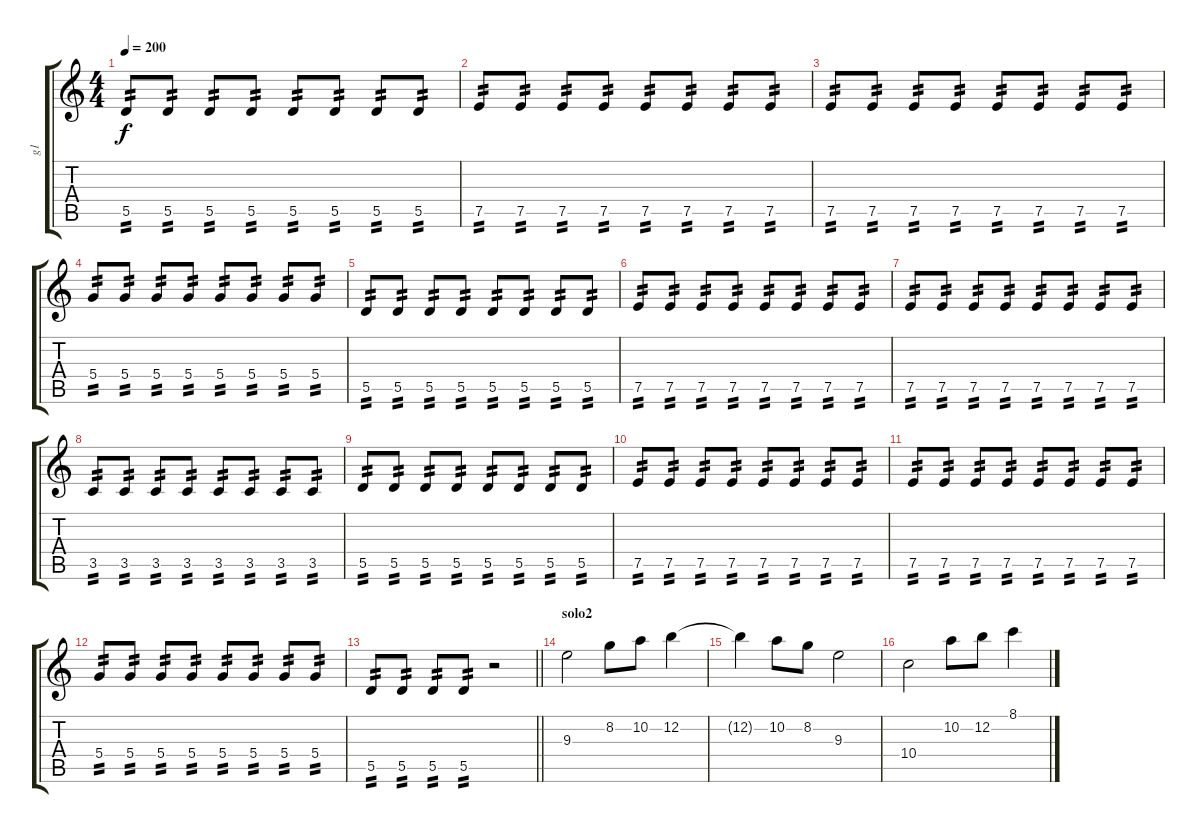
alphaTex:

\track ("g1" "g1") {instrument distortionguitar}
\staff {score tabs}
\tuning (E4 B3 G3 D3 A2 E2) {hide}
\ts (4 4)
\tempo 200
\clef g2
\ks c
5.5.8{tp 2 dy f} 5.5.8{tp 2} 5.5.8{tp 2} 5.5.8{tp 2} 5.5.8{tp 2} 5.5.8{tp 2} 5.5.8{tp 2} 5.5.8{tp 2} |
7.5.8{tp 2} 7.5.8{tp 2} 7.5.8{tp 2} 7.5.8{tp 2} 7.5.8{tp 2} 7.5.8{tp 2} 7.5.8{tp 2} 7.5.8{tp 2} |
7.5.8{tp 2} 7.5.8{tp 2} 7.5.8{tp 2} 7.5.8{tp 2} 7.5.8{tp 2} 7.5.8{tp 2} 7.5.8{tp 2} 7.5.8{tp 2} |
5.4.8{tp 2} 5.4.8{tp 2} 5.4.8{tp 2} 5.4.8{tp 2} 5.4.8{tp 2} 5.4.8{tp 2} 5.4.8{tp 2} 5.4.8{tp 2} |
5.5.8{tp 2} 5.5.8{tp 2} 5.5.8{tp 2} 5.5.8{tp 2} 5.5.8{tp 2} 5.5.8{tp 2} 5.5.8{tp 2} 5.5.8{tp 2} |
7.5.8{tp 2 instrument acousticguitarsteel} 7.5.8{tp 2} 7.5.8{tp 2} 7.5.8{tp 2} 7.5.8{tp 2} 7.5.8{tp 2} 7.5.8{tp 2} 7.5.8{tp 2} |
7.5.8{tp 2} 7.5.8{tp 2} 7.5.8{tp 2} 7.5.8{tp 2} 7.5.8{tp 2} 7.5.8{tp 2} 7.5.8{tp 2} 7.5.8{tp 2} |
3.5.8{tp 2} 3.5.8{tp 2} 3.5.8{tp 2} 3.5.8{tp 2} 3.5.8{tp 2} 3.5.8{tp 2} 3.5.8{tp 2} 3.5.8{tp 2} |
5.5.8{tp 2} 5.5.8{tp 2} 5.5.8{tp 2} 5.5.8{tp 2} 5.5.8{tp 2} 5.5.8{tp 2} 5.5.8{tp 2} 5.5.8{tp 2} |
7.5.8{tp 2} 7.5.8{tp 2} 7.5.8{tp 2} 7.5.8{tp 2} 7.5.8{tp 2} 7.5.8{tp 2} 7.5.8{tp 2} 7.5.8{tp 2} |
7.5.8{tp 2} 7.5.8{tp 2} 7.5.8{tp 2} 7.5.8{tp 2} 7.5.8{tp 2} 7.5.8{tp 2} 7.5.8{tp 2} 7.5.8{tp 2} |
5.4.8{tp 2} 5.4.8{tp 2} 5.4.8{tp 2} 5.4.8{tp 2} 5.4.8{tp 2} 5.4.8{tp 2} 5.4.8{tp 2} 5.4.8{tp 2} |
\barLineRight lightlight
5.5.8{tp 2} 5.5.8{tp 2} 5.5.8{tp 2} 5.5.8{tp 2} r.2 |
\section ("" "solo2")
9.3.2{instrument acousticguitarsteel} 8.2.8 10.2.8 12.2.4 |
12.2{t}.4 10.2.8 8.2.8 9.3.2 |
10.4.2 10.2.8 12.2.8 8.1.4
